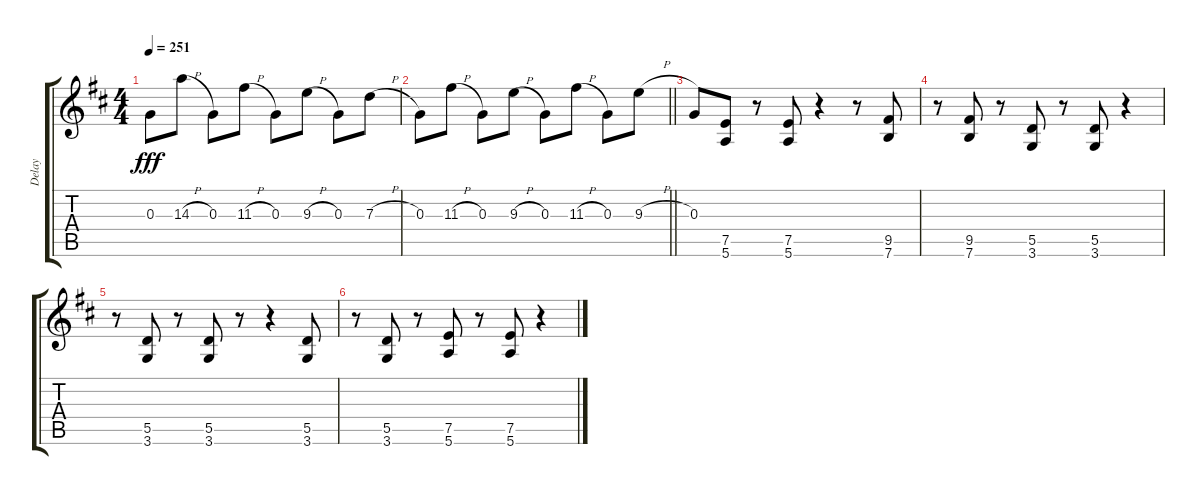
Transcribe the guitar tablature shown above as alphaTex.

\track ("Delay" "Delay") {instrument distortionguitar}
\staff {score tabs}
\tuning (E4 B3 G3 D3 A2 E2) {hide}
\ts (4 4)
\tempo 251
\clef g2
\ks d
0.3.8{dy fff} 14.3{h}.8 0.3.8 11.3{h}.8 0.3.8 9.3{h}.8 0.3.8 7.3{h}.8 |
\barLineRight lightlight
0.3.8 11.3{h}.8 0.3.8 9.3{h}.8 0.3.8 11.3{h}.8 0.3.8 9.3{h}.8 |
0.3.8 (7.5 5.6).8 r.8 (7.5 5.6).8 r.4 r.8 (9.5 7.6).8 |
r.8 (9.5 7.6).8 r.8 (5.5 3.6).8 r.8 (5.5 3.6).8 r.4 |
r.8 (5.5 3.6).8 r.8 (5.5 3.6).8 r.8 r.4 (5.5 3.6).8 |
r.8 (5.5 3.6).8 r.8 (7.5 5.6).8 r.8 (7.5 5.6).8 r.4
